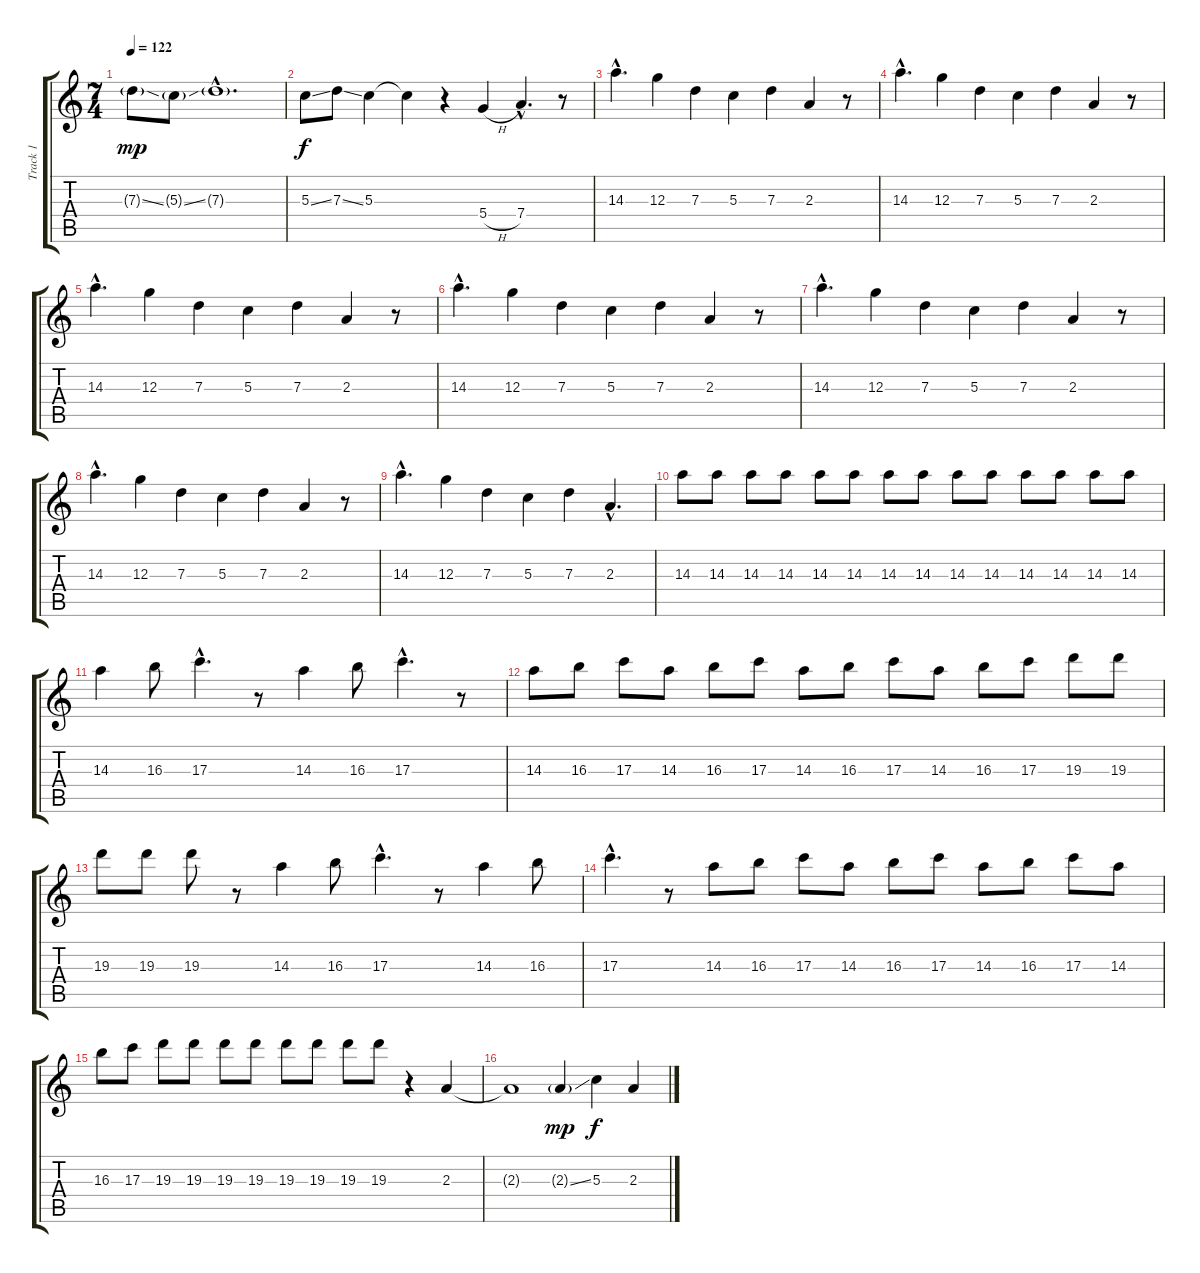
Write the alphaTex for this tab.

\track ("Track 1" "Track 1") {instrument overdrivenguitar}
\staff {score tabs}
\tuning (E4 B3 G3 D3 A2 E2) {hide}
\ts (7 4)
\tempo 122
\clef g2
\ks c
7.3{ss g}.8{dy mp} 5.3{ss g}.8 7.3{g hac}.1{d} |
5.3{ss}.8{dy f} 7.3{ss}.8 5.3.4 5.3{t}.4 r.4 5.4{h}.4 7.4{hac}.4{d} r.8 |
14.3{hac}.4{d} 12.3.4 7.3.4 5.3.4 7.3.4 2.3.4 r.8 |
14.3{hac}.4{d} 12.3.4 7.3.4 5.3.4 7.3.4 2.3.4 r.8 |
14.3{hac}.4{d} 12.3.4 7.3.4 5.3.4 7.3.4 2.3.4 r.8 |
14.3{hac}.4{d} 12.3.4 7.3.4 5.3.4 7.3.4 2.3.4 r.8 |
14.3{hac}.4{d} 12.3.4 7.3.4 5.3.4 7.3.4 2.3.4 r.8 |
14.3{hac}.4{d} 12.3.4 7.3.4 5.3.4 7.3.4 2.3.4 r.8 |
14.3{hac}.4{d} 12.3.4 7.3.4 5.3.4 7.3.4 2.3{hac}.4{d} |
14.3.8 14.3.8 14.3.8 14.3.8 14.3.8 14.3.8 14.3.8 14.3.8 14.3.8 14.3.8 14.3.8 14.3.8 14.3.8 14.3.8 |
14.3.4 16.3.8 17.3{hac}.4{d} r.8 14.3.4 16.3.8 17.3{hac}.4{d} r.8 |
14.3.8 16.3.8 17.3.8 14.3.8 16.3.8 17.3.8 14.3.8 16.3.8 17.3.8 14.3.8 16.3.8 17.3.8 19.3.8 19.3.8 |
19.3.8 19.3.8 19.3.8 r.8 14.3.4 16.3.8 17.3{hac}.4{d} r.8 14.3.4 16.3.8 |
17.3{hac}.4{d} r.8 14.3.8 16.3.8 17.3.8 14.3.8 16.3.8 17.3.8 14.3.8 16.3.8 17.3.8 14.3.8 |
16.3.8 17.3.8 19.3.8 19.3.8 19.3.8 19.3.8 19.3.8 19.3.8 19.3.8 19.3.8 r.4 2.3.4 |
2.3{t}.1 2.3{ss g}.4{dy mp} 5.3.4{dy f} 2.3.4
